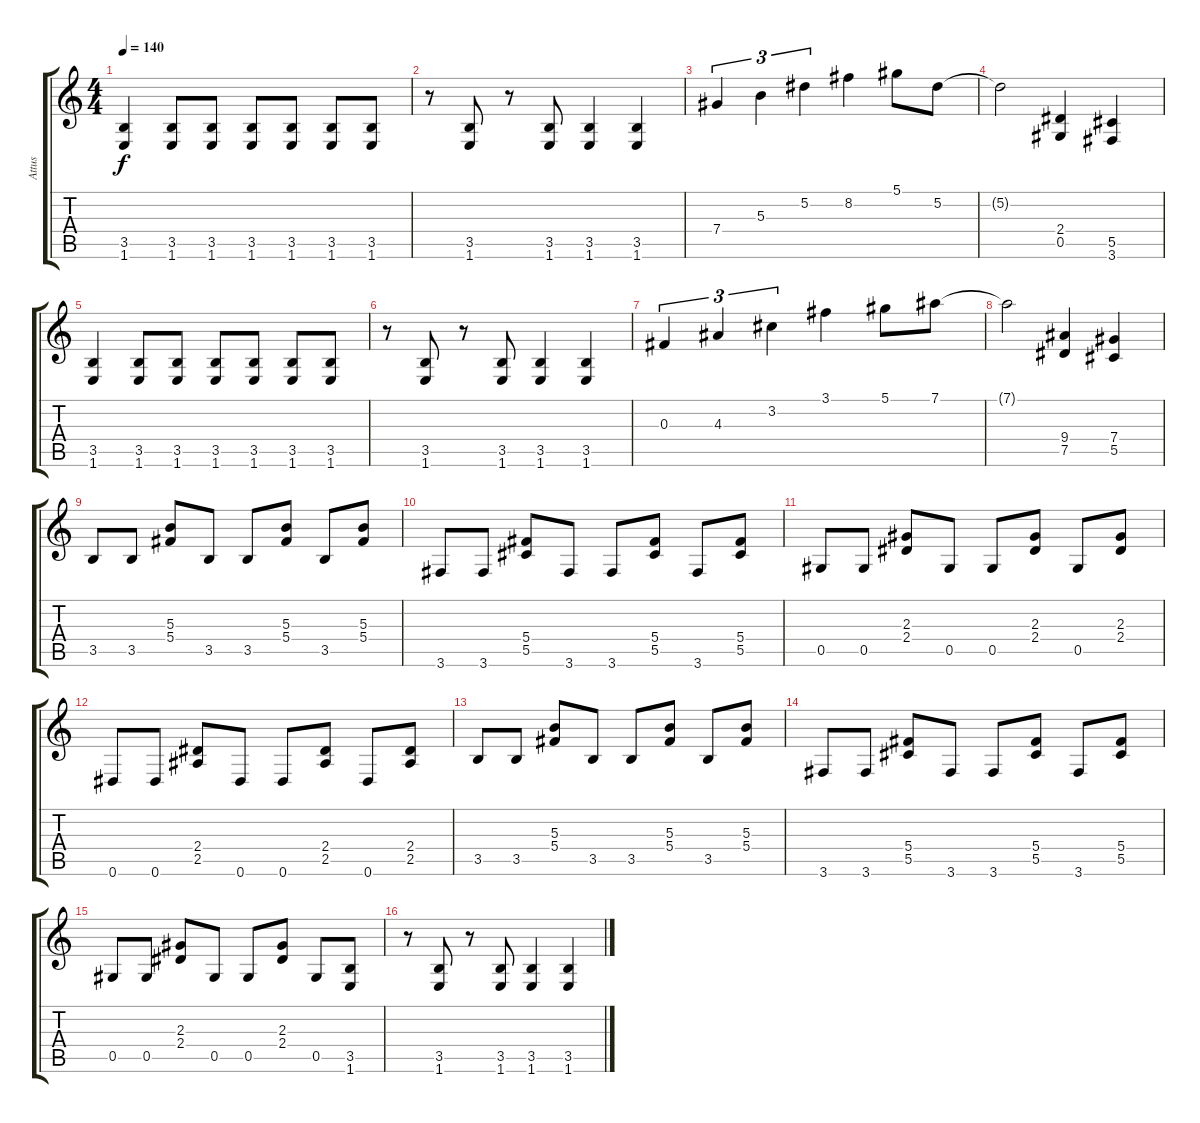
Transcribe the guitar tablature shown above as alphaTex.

\track ("Attus" "Attus") {instrument overdrivenguitar}
\staff {score tabs}
\tuning (Eb4 Bb3 Gb3 Db3 Ab2 Eb2) {hide}
\ts (4 4)
\tempo 140
\clef g2
\ks c
(3.5 1.6).4{dy f instrument overdrivenguitar} (3.5 1.6).8 (3.5 1.6).8 (3.5 1.6).8 (3.5 1.6).8 (3.5 1.6).8 (3.5 1.6).8 |
r.8 (3.5 1.6).8 r.8 (3.5 1.6).8 (3.5 1.6).4 (3.5 1.6).4 |
7.4.4{tu (3 2) volume 16} 5.3.4{tu (3 2)} 5.2.4{tu (3 2)} 8.2.4 5.1.8 5.2.8 |
5.2{t}.2 (2.4 0.5).4{volume 12} (5.5 3.6).4 |
(3.5 1.6).4 (3.5 1.6).8 (3.5 1.6).8 (3.5 1.6).8 (3.5 1.6).8 (3.5 1.6).8 (3.5 1.6).8 |
r.8 (3.5 1.6).8 r.8 (3.5 1.6).8 (3.5 1.6).4 (3.5 1.6).4 |
0.3.4{tu (3 2) volume 16} 4.3.4{tu (3 2)} 3.2.4{tu (3 2)} 3.1.4 5.1.8 7.1.8 |
7.1{t}.2 (9.4 7.5).4{volume 12} (7.4 5.5).4 |
3.5.8 3.5.8 (5.3 5.4).8 3.5.8 3.5.8 (5.3 5.4).8 3.5.8 (5.3 5.4).8 |
3.6.8 3.6.8 (5.4 5.5).8 3.6.8 3.6.8 (5.4 5.5).8 3.6.8 (5.4 5.5).8 |
0.5.8 0.5.8 (2.3 2.4).8 0.5.8 0.5.8 (2.3 2.4).8 0.5.8 (2.3 2.4).8 |
0.6.8 0.6.8 (2.4 2.5).8 0.6.8 0.6.8 (2.4 2.5).8 0.6.8 (2.4 2.5).8 |
3.5.8 3.5.8 (5.3 5.4).8 3.5.8 3.5.8 (5.3 5.4).8 3.5.8 (5.3 5.4).8 |
3.6.8 3.6.8 (5.4 5.5).8 3.6.8 3.6.8 (5.4 5.5).8 3.6.8 (5.4 5.5).8 |
0.5.8 0.5.8 (2.3 2.4).8 0.5.8 0.5.8 (2.3 2.4).8 0.5.8 (3.5 1.6).8 |
r.8 (3.5 1.6).8 r.8 (3.5 1.6).8 (3.5 1.6).4 (3.5 1.6).4
